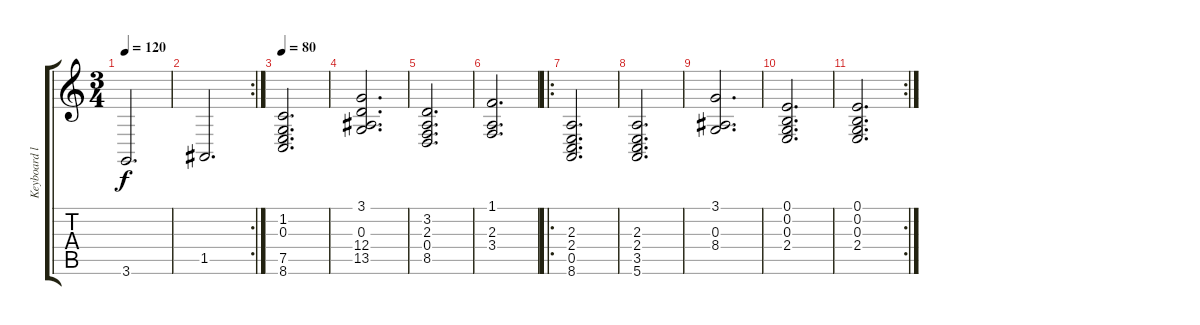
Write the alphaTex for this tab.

\track ("Keyboard left hand" "Keyboard l") {instrument stringensemble1}
\staff {score tabs}
\tuning (E4 B3 G3 D3 A2 E2) {hide}
\ts (3 4)
\tempo 120
\clef g2
\ks c
3.6{t}.2{d dy f} |
\rc 2
1.5.2{d} |
\tempo 80
(1.2 0.3 7.5 8.6).2{d} |
(3.1 0.3 12.4 13.5).2{d} |
(3.2 2.3 0.4 8.5).2{d} |
(1.1 2.3 3.4).2{d} |
\ro
(2.3 2.4 0.5 8.6).2{d} |
(2.3 2.4 3.5 5.6).2{d} |
(3.1 0.3 8.4).2{d} |
(0.1 0.2 0.3 2.4).2{d} |
\rc 2
(0.1 0.2 0.3 2.4).2{d}
